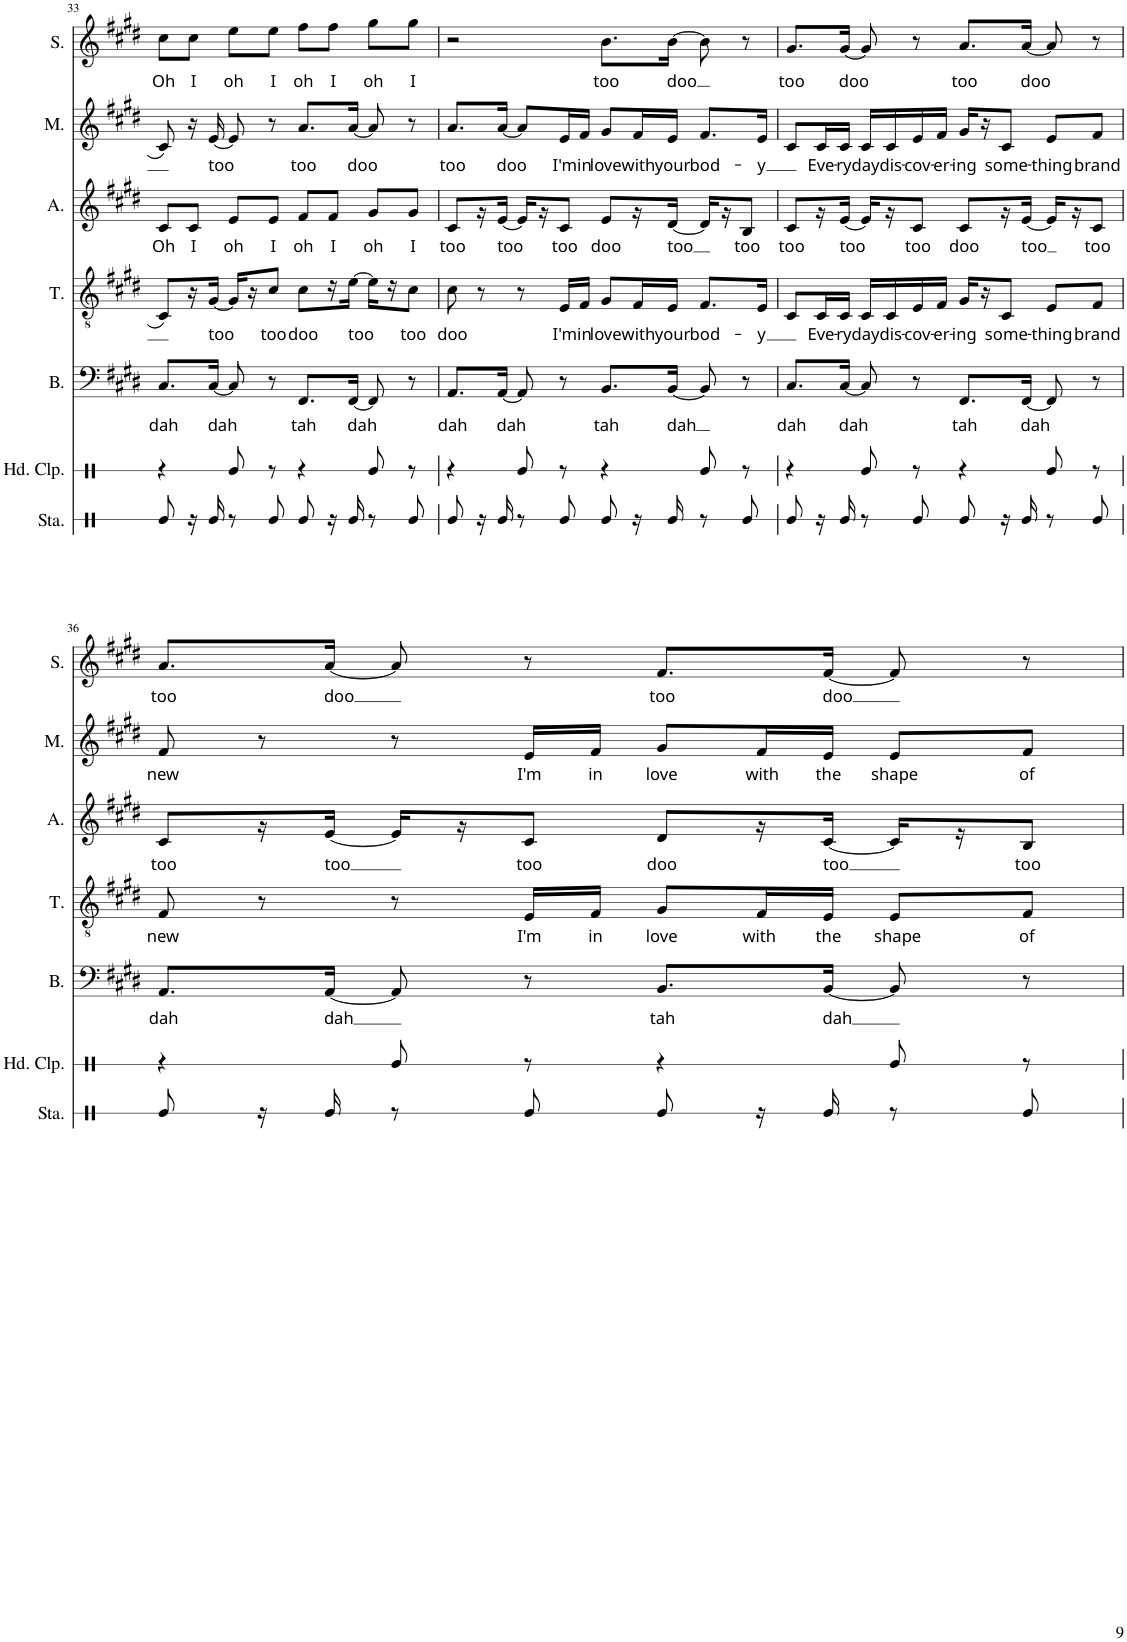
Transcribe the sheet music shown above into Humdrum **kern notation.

**kern	**kern	**kern	**text	**kern	**text	**kern	**text	**kern	**text	**kern	**text
*part7	*part6	*part5	*part5	*part4	*part4	*part3	*part3	*part2	*part2	*part1	*part1
*staff7	*staff6	*staff5	*staff5	*staff4	*staff4	*staff3	*staff3	*staff2	*staff2	*staff1	*staff1
*I"Stamp	*I"Hand Clap	*I"Base	*	*I"Tenor	*	*I"Alto	*	*I"Mezzo	*	*I"Soprano	*
*I'Sta.	*I'Hd. Clp.	*I'B.	*	*I'T.	*	*I'A.	*	*I'M.	*	*I'S.	*
!!LO:PB:g=z
*clefX	*clefX	*clefF4	*	*clefGv2	*	*clefG2	*	*clefG2	*	*clefG2	*
*k[]	*k[]	*k[f#c#g#d#]	*	*k[f#c#g#d#]	*	*k[f#c#g#d#]	*	*k[f#c#g#d#]	*	*k[f#c#g#d#]	*
*M4/4	*M4/4	*M4/4	*	*M4/4	*	*M4/4	*	*M4/4	*	*M4/4	*
=33	=33	=33	=33	=33	=33	=33	=33	=33	=33	=33	=33
!	!	!	!LO:LY:b	!	!	!	!LO:LY:b	!	!	!	!LO:LY:b
8Re/	4r	8.C#/L	dah	8C#/L	.	8c#/L	Oh	8c#/	.	8cc#\L	Oh
!	!	!	!	!	!	!	!LO:LY:b	!	!	!	!LO:LY:b
16r	.	.	.	16r	.	8c#/J	I	16r	.	8cc#\J	I
!	!	!	!LO:LY:b	!	!LO:LY:b	!	!	!	!LO:LY:b	!	!
16Re/	.	[<16C#/Jk	dah	[<16G#/JJ	too	.	.	[<16e/	too	.	.
!	!	!	!	!	!	!	!LO:LY:b	!	!	!	!LO:LY:b
8r	8Re/	8C#/]	.	16G#/LL]	.	8e/L	oh	8e/]	.	8ee\L	oh
.	.	.	.	16r	.	.	.	.	.	.	.
!	!	!	!	!	!LO:LY:b	!	!LO:LY:b	!	!	!	!LO:LY:b
8Re/	8r	8r	.	8c#/J	too	8e/J	I	8r	.	8ee\J	I
!	!	!	!LO:LY:b	!	!LO:LY:b	!	!LO:LY:b	!	!LO:LY:b	!	!LO:LY:b
8Re/	4r	8.FF#/L	tah	8c#\L	doo	8f#/L	oh	8.a/L	too	8ff#\L	oh
!	!	!	!	!	!	!	!LO:LY:b	!	!	!	!LO:LY:b
16r	.	.	.	16r	.	8f#/J	I	.	.	8ff#\J	I
!	!	!	!LO:LY:b	!	!LO:LY:b	!	!	!	!LO:LY:b	!	!
16Re/	.	[<16FF#/Jk	dah	[>16e\JJ	too	.	.	[<16a/Jk	doo	.	.
!	!	!	!	!	!	!	!LO:LY:b	!	!	!	!LO:LY:b
8r	8Re/	8FF#/]	.	16e\LL]	.	8g#/L	oh	8a/]	.	8gg#\L	oh
.	.	.	.	16r	.	.	.	.	.	.	.
!	!	!	!	!	!LO:LY:b	!	!LO:LY:b	!	!	!	!LO:LY:b
8Re/	8r	8r	.	8c#\J	too	8g#/J	I	8r	.	8gg#\J	I
=34	=34	=34	=34	=34	=34	=34	=34	=34	=34	=34	=34
!	!	!	!LO:LY:b	!	!LO:LY:b	!	!LO:LY:b	!	!LO:LY:b	!	!
8Re/	4r	8.AA/L	dah	8c#\	doo	8c#/L	too	8.a/L	too	2r	.
16r	.	.	.	8r	.	16r	.	.	.	.	.
!	!	!	!LO:LY:b	!	!	!	!LO:LY:b	!	!LO:LY:b	!	!
16Re/	.	[<16AA/Jk	dah	.	.	[<16e/JJ	too	[<16a/Jk	doo	.	.
8r	8Re/	8AA/]	.	8r	.	16e/LL]	.	8a/L]	.	.	.
.	.	.	.	.	.	16r	.	.	.	.	.
!	!	!	!	!	!LO:LY:b	!	!LO:LY:b	!	!LO:LY:b	!	!
8Re/	8r	8r	.	16E/LL	I'm	8c#/J	too	16e/L	I'm	.	.
!	!	!	!	!	!LO:LY:b	!	!	!	!LO:LY:b	!	!
.	.	.	.	16F#/JJ	in	.	.	16f#/JJ	in	.	.
!	!	!	!LO:LY:b	!	!LO:LY:b	!	!LO:LY:b	!	!LO:LY:b	!	!LO:LY:b
8Re/	4r	8.BB/L	tah	8G#/L	love	8e/L	doo	8g#/L	love	8.b\L	too
!	!	!	!	!	!LO:LY:b	!	!	!	!LO:LY:b	!	!
16r	.	.	.	16F#/L	with	16r	.	16f#/L	with	.	.
!	!	!	!LO:LY:b	!	!LO:LY:b	!	!LO:LY:b	!	!LO:LY:b	!	!LO:LY:b
16Re/	.	[<16BB/Jk	dah	16E/JJ	your	[<16d#/JJ	too	16e/JJ	your	[>16b\Jk	doo
!	!	!	!	!	!LO:LY:b	!	!	!	!LO:LY:b	!	!
8r	8Re/	8BB/]	.	8.F#/L	bod-	16d#/LL]	.	8.f#/L	bod-	8b\]	.
.	.	.	.	.	.	16r	.	.	.	.	.
!	!	!	!	!	!	!	!LO:LY:b	!	!	!	!
8Re/	8r	8r	.	.	.	8B/J	too	.	.	8r	.
!	!	!	!	!	!LO:LY:b	!	!	!	!LO:LY:b	!	!
.	.	.	.	16E/Jk	-y	.	.	16e/Jk	-y	.	.
=35	=35	=35	=35	=35	=35	=35	=35	=35	=35	=35	=35
!	!	!	!LO:LY:b	!	!	!	!LO:LY:b	!	!	!	!LO:LY:b
8Re/	4r	8.C#/L	dah	8C#/L	.	8c#/L	too	8c#/L	.	8.g#/L	too
!	!	!	!	!	!LO:LY:b	!	!	!	!LO:LY:b	!	!
16r	.	.	.	16C#/L	Eve-	16r	.	16c#/L	Eve-	.	.
!	!	!	!LO:LY:b	!	!LO:LY:b	!	!LO:LY:b	!	!LO:LY:b	!	!LO:LY:b
16Re/	.	[16C#/Jk	dah	16C#/JJ	-ry	[<16e/JJ	too	16c#/JJ	-ry	[<16g#/Jk	doo
!	!	!	!	!	!LO:LY:b	!	!	!	!LO:LY:b	!	!
8r	8Re/	8C#/]	.	16C#/LL	day	16e/LL]	.	16c#/LL	day	8g#/]	.
!	!	!	!	!	!LO:LY:b	!	!	!	!LO:LY:b	!	!
.	.	.	.	16C#/	dis-	16r	.	16c#/	dis-	.	.
!	!	!	!	!	!LO:LY:b	!	!LO:LY:b	!	!LO:LY:b	!	!
8Re/	8r	8r	.	16E/	-cov-	8c#/J	too	16e/	-cov-	8r	.
!	!	!	!	!	!LO:LY:b	!	!	!	!LO:LY:b	!	!
.	.	.	.	16F#/JJ	-er-	.	.	16f#/JJ	-er-	.	.
!	!	!	!LO:LY:b	!	!LO:LY:b	!	!LO:LY:b	!	!LO:LY:b	!	!LO:LY:b
8Re/	4r	8.FF#/L	tah	16G#/LL	-ing	8c#/L	doo	16g#/LL	-ing	8.a/L	too
.	.	.	.	16r	.	.	.	16r	.	.	.
!	!	!	!	!	!LO:LY:b	!	!	!	!LO:LY:b	!	!
16r	.	.	.	8C#/J	some-	16r	.	8c#/J	some-	.	.
!	!	!	!LO:LY:b	!	!	!	!LO:LY:b	!	!	!	!LO:LY:b
16Re/	.	[<16FF#/Jk	dah	.	.	[<16e/JJ	too	.	.	[<16a/Jk	doo
!	!	!	!	!	!LO:LY:b	!	!	!	!LO:LY:b	!	!
8r	8Re/	8FF#/]	.	8E/L	-thing	16e/LL]	.	8e/L	-thing	8a/]	.
.	.	.	.	.	.	16r	.	.	.	.	.
!	!	!	!	!	!LO:LY:b	!	!LO:LY:b	!	!LO:LY:b	!	!
8Re/	8r	8r	.	8F#/J	brand	8c#/J	too	8f#/J	brand	8r	.
!!LO:LB:g=z
=36	=36	=36	=36	=36	=36	=36	=36	=36	=36	=36	=36
!	!	!	!LO:LY:b	!	!LO:LY:b	!	!LO:LY:b	!	!LO:LY:b	!	!LO:LY:b
8Re/	4r	8.AA/L	dah	8F#/	new	8c#/L	too	8f#/	new	8.a/L	too
16r	.	.	.	8r	.	16r	.	8r	.	.	.
!	!	!	!LO:LY:b	!	!	!	!LO:LY:b	!	!	!	!LO:LY:b
16Re/	.	[<16AA/Jk	dah	.	.	[<16e/JJ	too	.	.	[<16a/Jk	doo
8r	8Re/	8AA/]	.	8r	.	16e/LL]	.	8r	.	8a/]	.
.	.	.	.	.	.	16r	.	.	.	.	.
!	!	!	!	!	!LO:LY:b	!	!LO:LY:b	!	!LO:LY:b	!	!
8Re/	8r	8r	.	16E/LL	I'm	8c#/J	too	16e/LL	I'm	8r	.
!	!	!	!	!	!LO:LY:b	!	!	!	!LO:LY:b	!	!
.	.	.	.	16F#/JJ	in	.	.	16f#/JJ	in	.	.
!	!	!	!LO:LY:b	!	!LO:LY:b	!	!LO:LY:b	!	!LO:LY:b	!	!LO:LY:b
8Re/	4r	8.BB/L	tah	8G#/L	love	8d#/L	doo	8g#/L	love	8.f#/L	too
!	!	!	!	!	!LO:LY:b	!	!	!	!LO:LY:b	!	!
16r	.	.	.	16F#/L	with	16r	.	16f#/L	with	.	.
!	!	!	!LO:LY:b	!	!LO:LY:b	!	!LO:LY:b	!	!LO:LY:b	!	!LO:LY:b
16Re/	.	[<16BB/Jk	dah	16E/JJ	the	[<16c#/JJ	too	16e/JJ	the	[<16f#/Jk	doo
!	!	!	!	!	!LO:LY:b	!	!	!	!LO:LY:b	!	!
8r	8Re/	8BB/]	.	8E/L	shape	16c#/LL]	.	8e/L	shape	8f#/]	.
.	.	.	.	.	.	16r	.	.	.	.	.
!	!	!	!	!	!LO:LY:b	!	!LO:LY:b	!	!LO:LY:b	!	!
8Re/	8r	8r	.	8F#/J	of	8B/J	too	8f#/J	of	8r	.
=	=	=	=	=	=	=	=	=	=	=	=
*-	*-	*-	*-	*-	*-	*-	*-	*-	*-	*-	*-
